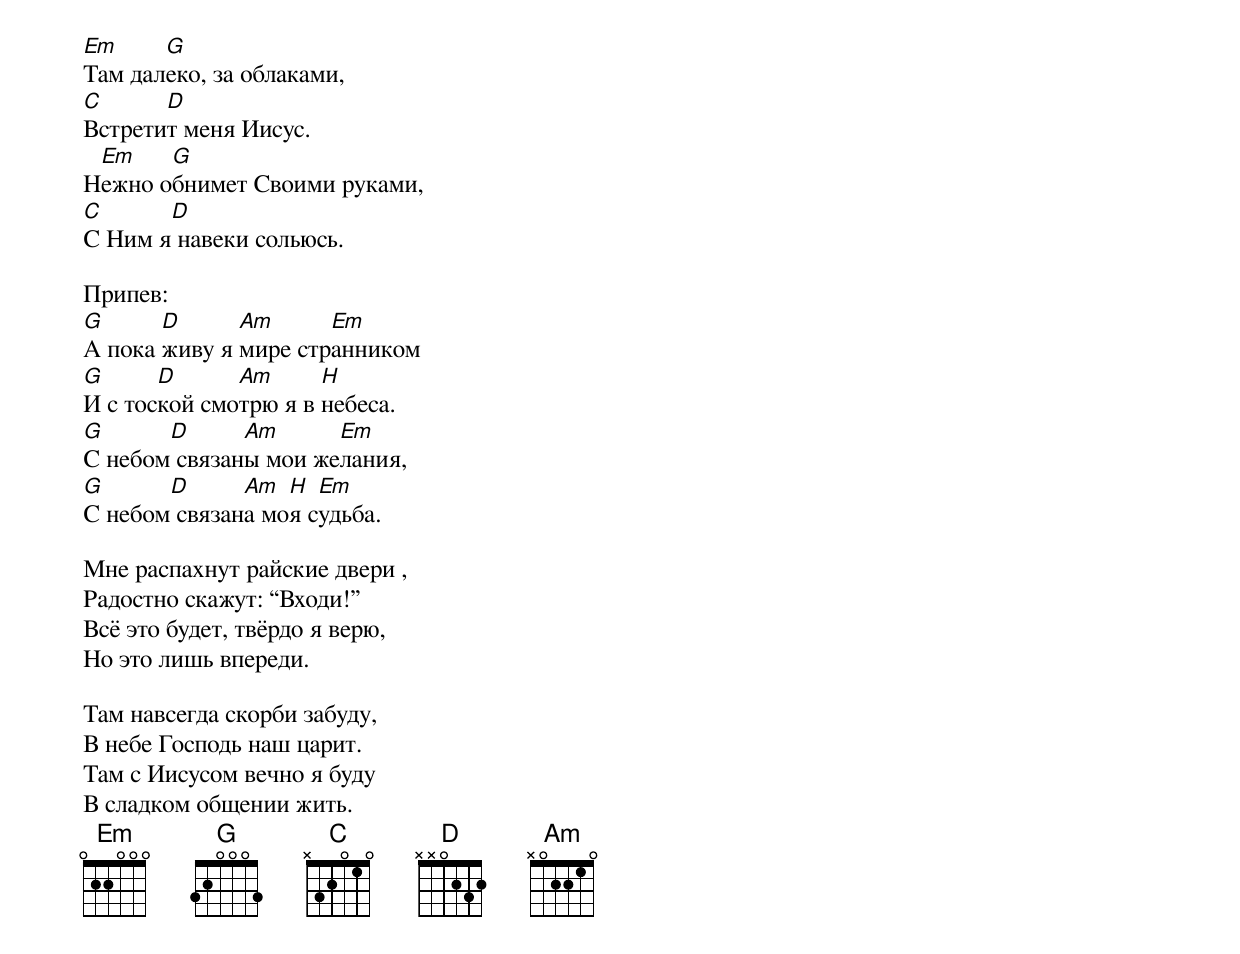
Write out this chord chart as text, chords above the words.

Em     G
Там далеко, за облаками,
C      D
Встретит меня Иисус.
 Em    G
Нежно обнимет Своими руками,
C      D
С Ним я навеки сольюсь.

Припев:
G      D      Am      Em
А пока живу я мире странником
G      D      Am      H
И с тоской смотрю я в небеса.
G      D      Am      Em
С небом связаны мои желания,
G      D      Am  H  Em
С небом связана моя судьба.

Мне распахнут райские двери ,
Радостно скажут: “Входи!”
Всё это будет, твёрдо я верю,
Но это лишь впереди.

Там навсегда скорби забуду,
В небе Господь наш царит.
Там с Иисусом вечно я буду
В сладком общении жить.
